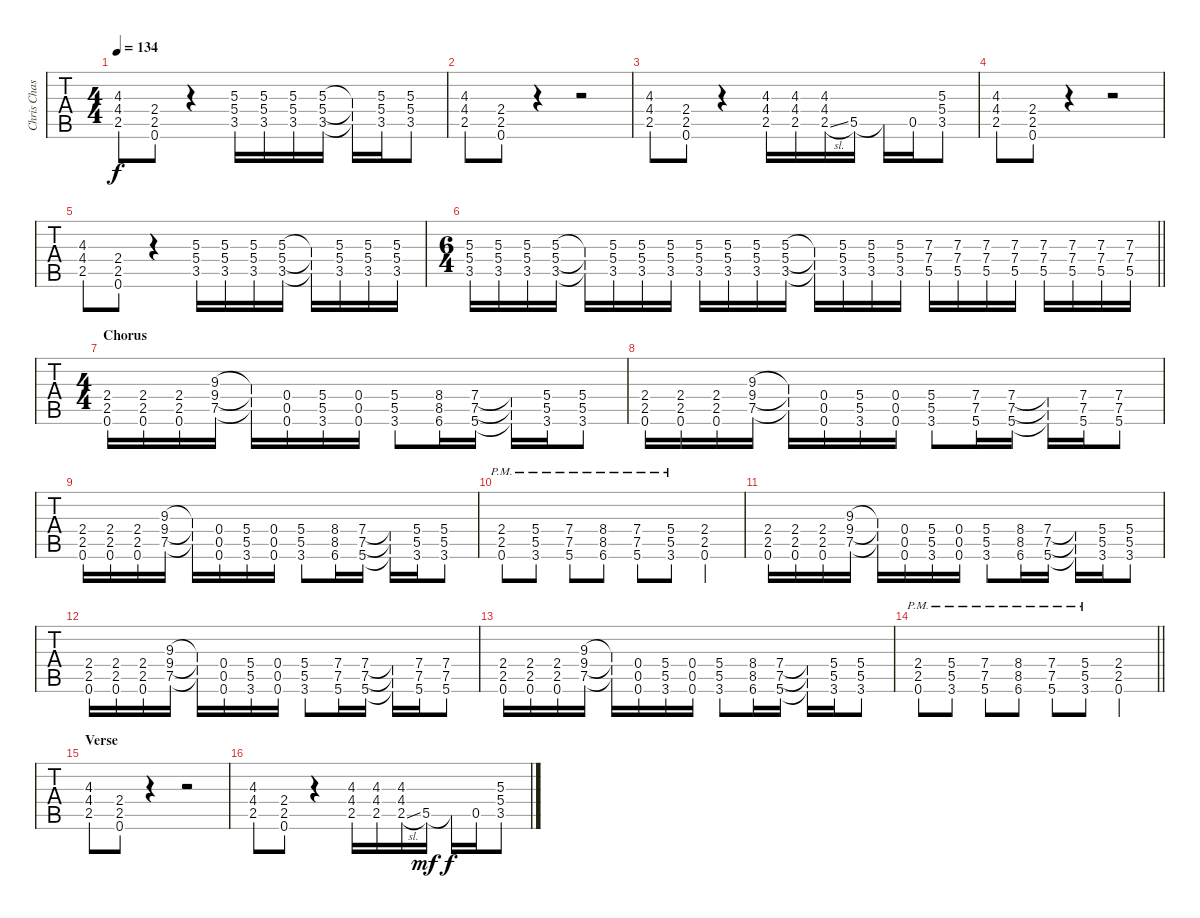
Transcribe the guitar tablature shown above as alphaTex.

\track ("Chris Chasse - Guitar One" "Chris Chas") {instrument distortionguitar}
\staff {tabs}
\tuning (Eb4 Bb3 Gb3 Db3 Ab2 Eb2) {hide}
\ts (4 4)
\tempo 134
\clef g2
\ks c
(4.3 4.4 2.5).8{dy f} (2.4 2.5 0.6).8 r.4 (5.3 5.4 3.5).16 (5.3 5.4 3.5).16 (5.3 5.4 3.5).16 (5.3 5.4 3.5).16 (5.3{t} 5.4{t} 3.5{t}).16 (5.3 5.4 3.5).16 (5.3 5.4 3.5).8 |
(4.3 4.4 2.5).8 (2.4 2.5 0.6).8 r.4 r.2 |
(4.3 4.4 2.5).8 (2.4 2.5 0.6).8 r.4 (4.3 4.4 2.5).16 (4.3 4.4 2.5).16 (4.3 4.4 2.5{sl}).16 5.5.16 5.5{t}.16 0.5.16 (5.3 5.4 3.5).8 |
(4.3 4.4 2.5).8 (2.4 2.5 0.6).8 r.4 r.2 |
(4.3 4.4 2.5).8 (2.4 2.5 0.6).8 r.4 (5.3 5.4 3.5).16 (5.3 5.4 3.5).16 (5.3 5.4 3.5).16 (5.3 5.4 3.5).16 (5.3{t} 5.4{t} 3.5{t}).16 (5.3 5.4 3.5).16 (5.3 5.4 3.5).16 (5.3 5.4 3.5).16 |
\ts (6 4)
\barLineRight lightlight
(5.3 5.4 3.5).16 (5.3 5.4 3.5).16 (5.3 5.4 3.5).16 (5.3 5.4 3.5).16 (5.3{t} 5.4{t} 3.5{t}).16 (5.3 5.4 3.5).16 (5.3 5.4 3.5).16 (5.3 5.4 3.5).16 (5.3 5.4 3.5).16 (5.3 5.4 3.5).16 (5.3 5.4 3.5).16 (5.3 5.4 3.5).16 (5.3{t} 5.4{t} 3.5{t}).16 (5.3 5.4 3.5).16 (5.3 5.4 3.5).16 (5.3 5.4 3.5).16 (7.3 7.4 5.5).16 (7.3 7.4 5.5).16 (7.3 7.4 5.5).16 (7.3 7.4 5.5).16 (7.3 7.4 5.5).16 (7.3 7.4 5.5).16 (7.3 7.4 5.5).16 (7.3 7.4 5.5).16 |
\ts (4 4)
\section ("" "Chorus")
(2.4 2.5 0.6).16{balance 2} (2.4 2.5 0.6).16 (2.4 2.5 0.6).16 (9.3 9.4 7.5).16 (9.3{t} 9.4{t} 7.5{t}).16 (0.4 0.5 0.6).16 (5.4 5.5 3.6).16 (0.4 0.5 0.6).16 (5.4 5.5 3.6).8 (8.4 8.5 6.6).16 (7.4 7.5 5.6).16 (7.4{t} 7.5{t} 5.6{t}).16 (5.4 5.5 3.6).16 (5.4 5.5 3.6).8 |
(2.4 2.5 0.6).16 (2.4 2.5 0.6).16 (2.4 2.5 0.6).16 (9.3 9.4 7.5).16 (9.3{t} 9.4{t} 7.5{t}).16 (0.4 0.5 0.6).16 (5.4 5.5 3.6).16 (0.4 0.5 0.6).16 (5.4 5.5 3.6).8 (7.4 7.5 5.6).16 (7.4 7.5 5.6).16 (7.4{t} 7.5{t} 5.6{t}).16 (7.4 7.5 5.6).16 (7.4 7.5 5.6).8 |
(2.4 2.5 0.6).16 (2.4 2.5 0.6).16 (2.4 2.5 0.6).16 (9.3 9.4 7.5).16 (9.3{t} 9.4{t} 7.5{t}).16 (0.4 0.5 0.6).16 (5.4 5.5 3.6).16 (0.4 0.5 0.6).16 (5.4 5.5 3.6).8 (8.4 8.5 6.6).16 (7.4 7.5 5.6).16 (7.4{t} 7.5{t} 5.6{t}).16 (5.4 5.5 3.6).16 (5.4 5.5 3.6).8 |
(2.4{pm} 2.5{pm} 0.6{pm}).8 (5.4{pm} 5.5{pm} 3.6{pm}).8 (7.4{pm} 7.5{pm} 5.6{pm}).8 (8.4{pm} 8.5{pm} 6.6{pm}).8 (7.4{pm} 7.5{pm} 5.6{pm}).8 (5.4{pm} 5.5{pm} 3.6{pm}).8 (2.4 2.5 0.6).4 |
(2.4 2.5 0.6).16 (2.4 2.5 0.6).16 (2.4 2.5 0.6).16 (9.3 9.4 7.5).16 (9.3{t} 9.4{t} 7.5{t}).16 (0.4 0.5 0.6).16 (5.4 5.5 3.6).16 (0.4 0.5 0.6).16 (5.4 5.5 3.6).8 (8.4 8.5 6.6).16 (7.4 7.5 5.6).16 (7.4{t} 7.5{t} 5.6{t}).16 (5.4 5.5 3.6).16 (5.4 5.5 3.6).8 |
(2.4 2.5 0.6).16 (2.4 2.5 0.6).16 (2.4 2.5 0.6).16 (9.3 9.4 7.5).16 (9.3{t} 9.4{t} 7.5{t}).16 (0.4 0.5 0.6).16 (5.4 5.5 3.6).16 (0.4 0.5 0.6).16 (5.4 5.5 3.6).8 (7.4 7.5 5.6).16 (7.4 7.5 5.6).16 (7.4{t} 7.5{t} 5.6{t}).16 (7.4 7.5 5.6).16 (7.4 7.5 5.6).8 |
(2.4 2.5 0.6).16 (2.4 2.5 0.6).16 (2.4 2.5 0.6).16 (9.3 9.4 7.5).16 (9.3{t} 9.4{t} 7.5{t}).16 (0.4 0.5 0.6).16 (5.4 5.5 3.6).16 (0.4 0.5 0.6).16 (5.4 5.5 3.6).8 (8.4 8.5 6.6).16 (7.4 7.5 5.6).16 (7.4{t} 7.5{t} 5.6{t}).16 (5.4 5.5 3.6).16 (5.4 5.5 3.6).8 |
\barLineRight lightlight
(2.4{pm} 2.5{pm} 0.6{pm}).8 (5.4{pm} 5.5{pm} 3.6{pm}).8 (7.4{pm} 7.5{pm} 5.6{pm}).8 (8.4{pm} 8.5{pm} 6.6{pm}).8 (7.4{pm} 7.5{pm} 5.6{pm}).8 (5.4{pm} 5.5{pm} 3.6{pm}).8 (2.4{st} 2.5{st} 0.6{st}).4 |
\section ("" "Verse")
(4.3 4.4 2.5).8{balance 8} (2.4 2.5 0.6).8 r.4 r.2 |
(4.3 4.4 2.5).8 (2.4 2.5 0.6).8 r.4 (4.3 4.4 2.5).16 (4.3 4.4 2.5).16 (4.3 4.4 2.5{sl}).16 5.5.16{dy mf} 5.5{t}.16{dy f} 0.5.16 (5.3 5.4 3.5).8
